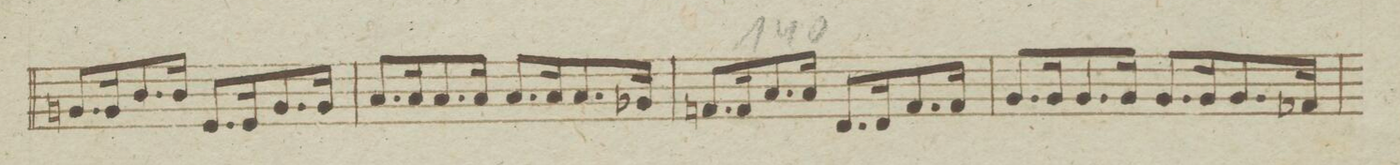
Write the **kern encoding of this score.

**kern	**dynam
*I"Violon	*
*clefF4	*
*k[b-e-]	*
*met(c)	*
*M4/4	*
8.BBn/Lyy	.
16BB/Kyy	.
8.D/yy	.
16D/Jkyy	.
8.GG/Lyy	.
16GG/Kyy	.
8.BB/yy	.
16BB/Jkyy	.
=139	=139
8.C/Lyy	.
16C/Kyy	.
8.C/yy	.
16C/Jkyy	.
8.C/Lyy	.
16C/Kyy	.
8.C/yy	.
16BB-X/Jkyy	.
=140	=140
8.AAn/Lyy	.
16AA/Kyy	.
8.C/yy	.
16C/Jkyy	.
8.FF/Lyy	.
16FF/Kyy	.
8.AA/yy	.
16AA/Jkyy	.
=141	=141
8.BB-/Lyy	.
16BB-/Kyy	.
8.BB-/yy	.
16BB-/Jkyy	.
8.BB-/Lyy	.
16BB-/Kyy	.
8.BB-/yy	.
16AA-X/Jkyy	.
=142	=142
*-	*-
